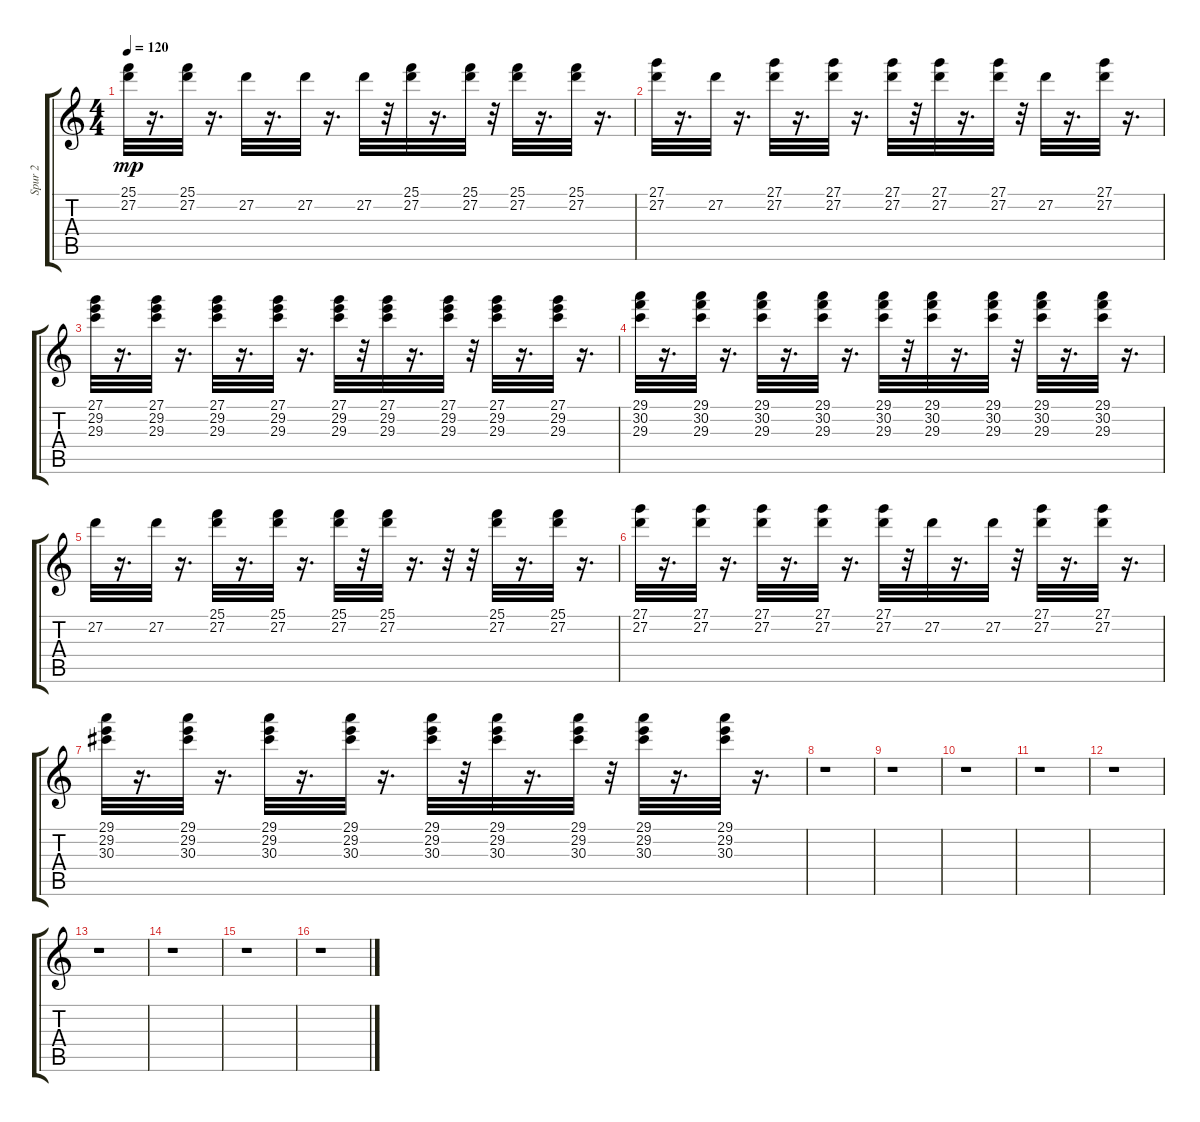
\track ("Spur 2" "Spur 2") {instrument electricgrandpiano}
\staff {score tabs}
\tuning (E4 B3 G3 D3 A2 E2) {hide}
\ts (4 4)
\tempo 120
\clef g2
\ks c
(25.1 27.2).32{dy mp} r.16{d} (25.1 27.2).32 r.16{d} 27.2.32 r.16{d} 27.2.32 r.16{d} 27.2.32 r.32 (25.1 27.2).32 r.16{d} (25.1 27.2).32 r.32 (25.1 27.2).32 r.16{d} (25.1 27.2).32 r.16{d} |
(27.1 27.2).32 r.16{d} 27.2.32 r.16{d} (27.1 27.2).32 r.16{d} (27.1 27.2).32 r.16{d} (27.1 27.2).32 r.32 (27.1 27.2).32 r.16{d} (27.1 27.2).32 r.32 27.2.32 r.16{d} (27.1 27.2).32 r.16{d} |
(27.1 29.2 29.3).32 r.16{d} (27.1 29.2 29.3).32 r.16{d} (27.1 29.2 29.3).32 r.16{d} (27.1 29.2 29.3).32 r.16{d} (27.1 29.2 29.3).32 r.32 (27.1 29.2 29.3).32 r.16{d} (27.1 29.2 29.3).32 r.32 (27.1 29.2 29.3).32 r.16{d} (27.1 29.2 29.3).32 r.16{d} |
(29.1 30.2 29.3).32 r.16{d} (29.1 30.2 29.3).32 r.16{d} (29.1 30.2 29.3).32 r.16{d} (29.1 30.2 29.3).32 r.16{d} (29.1 30.2 29.3).32 r.32 (29.1 30.2 29.3).32 r.16{d} (29.1 30.2 29.3).32 r.32 (29.1 30.2 29.3).32 r.16{d} (29.1 30.2 29.3).32 r.16{d} |
27.2.32 r.16{d} 27.2.32 r.16{d} (25.1 27.2).32 r.16{d} (25.1 27.2).32 r.16{d} (25.1 27.2).32 r.32 (25.1 27.2).32 r.16{d} r.32 r.32 (25.1 27.2).32 r.16{d} (25.1 27.2).32 r.16{d} |
(27.1 27.2).32 r.16{d} (27.1 27.2).32 r.16{d} (27.1 27.2).32 r.16{d} (27.1 27.2).32 r.16{d} (27.1 27.2).32 r.32 27.2.32 r.16{d} 27.2.32 r.32 (27.1 27.2).32 r.16{d} (27.1 27.2).32 r.16{d} |
(29.1 29.2 30.3).32 r.16{d} (29.1 29.2 30.3).32 r.16{d} (29.1 29.2 30.3).32 r.16{d} (29.1 29.2 30.3).32 r.16{d} (29.1 29.2 30.3).32 r.32 (29.1 29.2 30.3).32 r.16{d} (29.1 29.2 30.3).32 r.32 (29.1 29.2 30.3).32 r.16{d} (29.1 29.2 30.3).32 r.16{d} |
r.1 |
r.1 |
r.1 |
r.1 |
r.1 |
r.1 |
r.1 |
r.1 |
r.1
